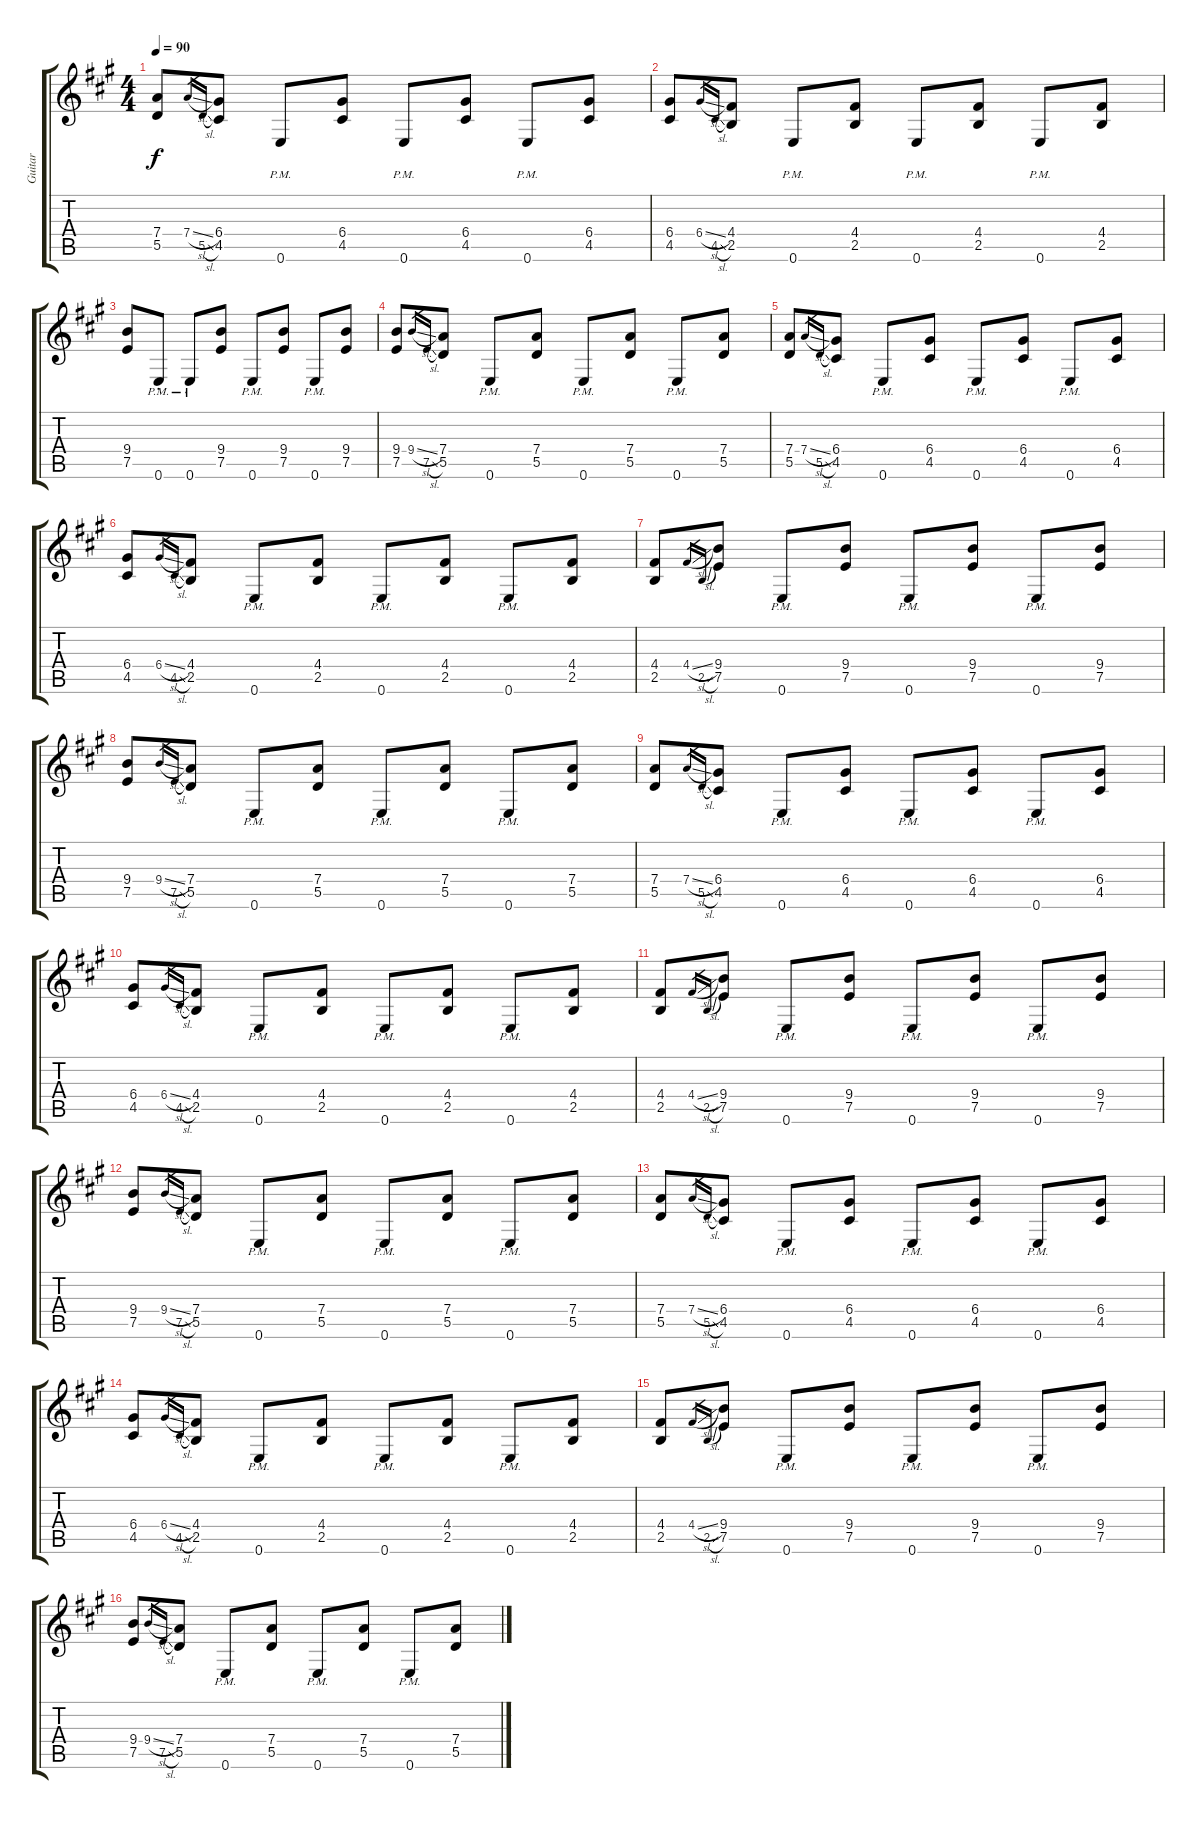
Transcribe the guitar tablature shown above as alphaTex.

\track ("Guitar" "Guitar") {instrument distortionguitar}
\staff {score tabs}
\tuning (E4 B3 G3 D3 A2 E2) {hide}
\ts (4 4)
\tempo 90
\clef g2
\ks a
(7.4 5.5).8{dy f} 7.4{sl}.16{gr} 5.5{sl}.16{gr} (6.4 4.5).8 0.6{pm}.8 (6.4 4.5).8 0.6{pm}.8 (6.4 4.5).8 0.6{pm}.8 (6.4 4.5).8 |
(6.4 4.5).8 6.4{sl}.16{gr} 4.5{sl}.16{gr} (4.4 2.5).8 0.6{pm}.8 (4.4 2.5).8 0.6{pm}.8 (4.4 2.5).8 0.6{pm}.8 (4.4 2.5).8 |
(9.4 7.5).8 0.6{pm st}.8 0.6{pm}.8 (9.4 7.5).8 0.6{pm}.8 (9.4 7.5).8 0.6{pm}.8 (9.4 7.5).8 |
(9.4 7.5).8 9.4{sl}.16{gr} 7.5{sl}.16{gr} (7.4 5.5).8 0.6{pm}.8 (7.4 5.5).8 0.6{pm}.8 (7.4 5.5).8 0.6{pm}.8 (7.4 5.5).8 |
(7.4 5.5).8 7.4{sl}.16{gr} 5.5{sl}.16{gr} (6.4 4.5).8 0.6{pm}.8 (6.4 4.5).8 0.6{pm}.8 (6.4 4.5).8 0.6{pm}.8 (6.4 4.5).8 |
(6.4 4.5).8 6.4{sl}.16{gr} 4.5{sl}.16{gr} (4.4 2.5).8 0.6{pm}.8 (4.4 2.5).8 0.6{pm}.8 (4.4 2.5).8 0.6{pm}.8 (4.4 2.5).8 |
(4.4 2.5).8 4.4{sl}.16{gr} 2.5{sl}.16{gr} (9.4 7.5).8 0.6{pm}.8 (9.4 7.5).8 0.6{pm}.8 (9.4 7.5).8 0.6{pm}.8 (9.4 7.5).8 |
(9.4 7.5).8 9.4{sl}.16{gr} 7.5{sl}.16{gr} (7.4 5.5).8 0.6{pm}.8 (7.4 5.5).8 0.6{pm}.8 (7.4 5.5).8 0.6{pm}.8 (7.4 5.5).8 |
(7.4 5.5).8 7.4{sl}.16{gr} 5.5{sl}.16{gr} (6.4 4.5).8 0.6{pm}.8 (6.4 4.5).8 0.6{pm}.8 (6.4 4.5).8 0.6{pm}.8 (6.4 4.5).8 |
(6.4 4.5).8 6.4{sl}.16{gr} 4.5{sl}.16{gr} (4.4 2.5).8 0.6{pm}.8 (4.4 2.5).8 0.6{pm}.8 (4.4 2.5).8 0.6{pm}.8 (4.4 2.5).8 |
(4.4 2.5).8 4.4{sl}.16{gr} 2.5{sl}.16{gr} (9.4 7.5).8 0.6{pm}.8 (9.4 7.5).8 0.6{pm}.8 (9.4 7.5).8 0.6{pm}.8 (9.4 7.5).8 |
(9.4 7.5).8 9.4{sl}.16{gr} 7.5{sl}.16{gr} (7.4 5.5).8 0.6{pm}.8 (7.4 5.5).8 0.6{pm}.8 (7.4 5.5).8 0.6{pm}.8 (7.4 5.5).8 |
(7.4 5.5).8 7.4{sl}.16{gr} 5.5{sl}.16{gr} (6.4 4.5).8 0.6{pm}.8 (6.4 4.5).8 0.6{pm}.8 (6.4 4.5).8 0.6{pm}.8 (6.4 4.5).8 |
(6.4 4.5).8 6.4{sl}.16{gr} 4.5{sl}.16{gr} (4.4 2.5).8 0.6{pm}.8 (4.4 2.5).8 0.6{pm}.8 (4.4 2.5).8 0.6{pm}.8 (4.4 2.5).8 |
(4.4 2.5).8 4.4{sl}.16{gr} 2.5{sl}.16{gr} (9.4 7.5).8 0.6{pm}.8 (9.4 7.5).8 0.6{pm}.8 (9.4 7.5).8 0.6{pm}.8 (9.4 7.5).8 |
(9.4 7.5).8 9.4{sl}.16{gr} 7.5{sl}.16{gr} (7.4 5.5).8 0.6{pm}.8 (7.4 5.5).8 0.6{pm}.8 (7.4 5.5).8 0.6{pm}.8 (7.4 5.5).8
